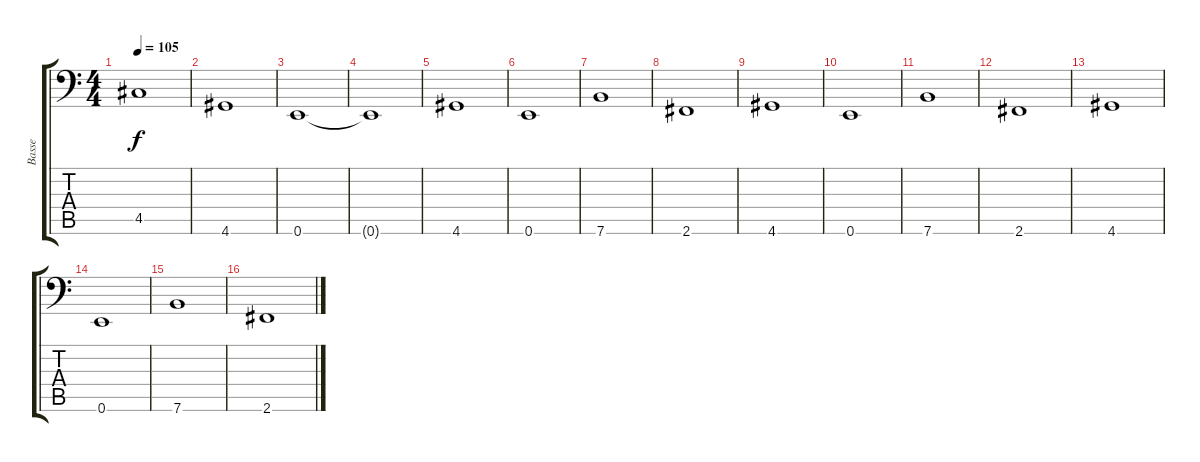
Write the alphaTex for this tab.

\track ("Basse" "Basse") {instrument electricbassfinger}
\staff {score tabs}
\tuning (E3 B2 G2 D2 A1 E1) {hide}
\ts (4 4)
\tempo 105
\clef f4
\ks c
4.5.1{dy f} |
4.6.1 |
0.6.1 |
0.6{t}.1 |
4.6.1 |
0.6.1 |
7.6.1 |
2.6.1 |
4.6.1 |
0.6.1 |
7.6.1 |
2.6.1 |
4.6.1 |
0.6.1 |
7.6.1 |
2.6.1
